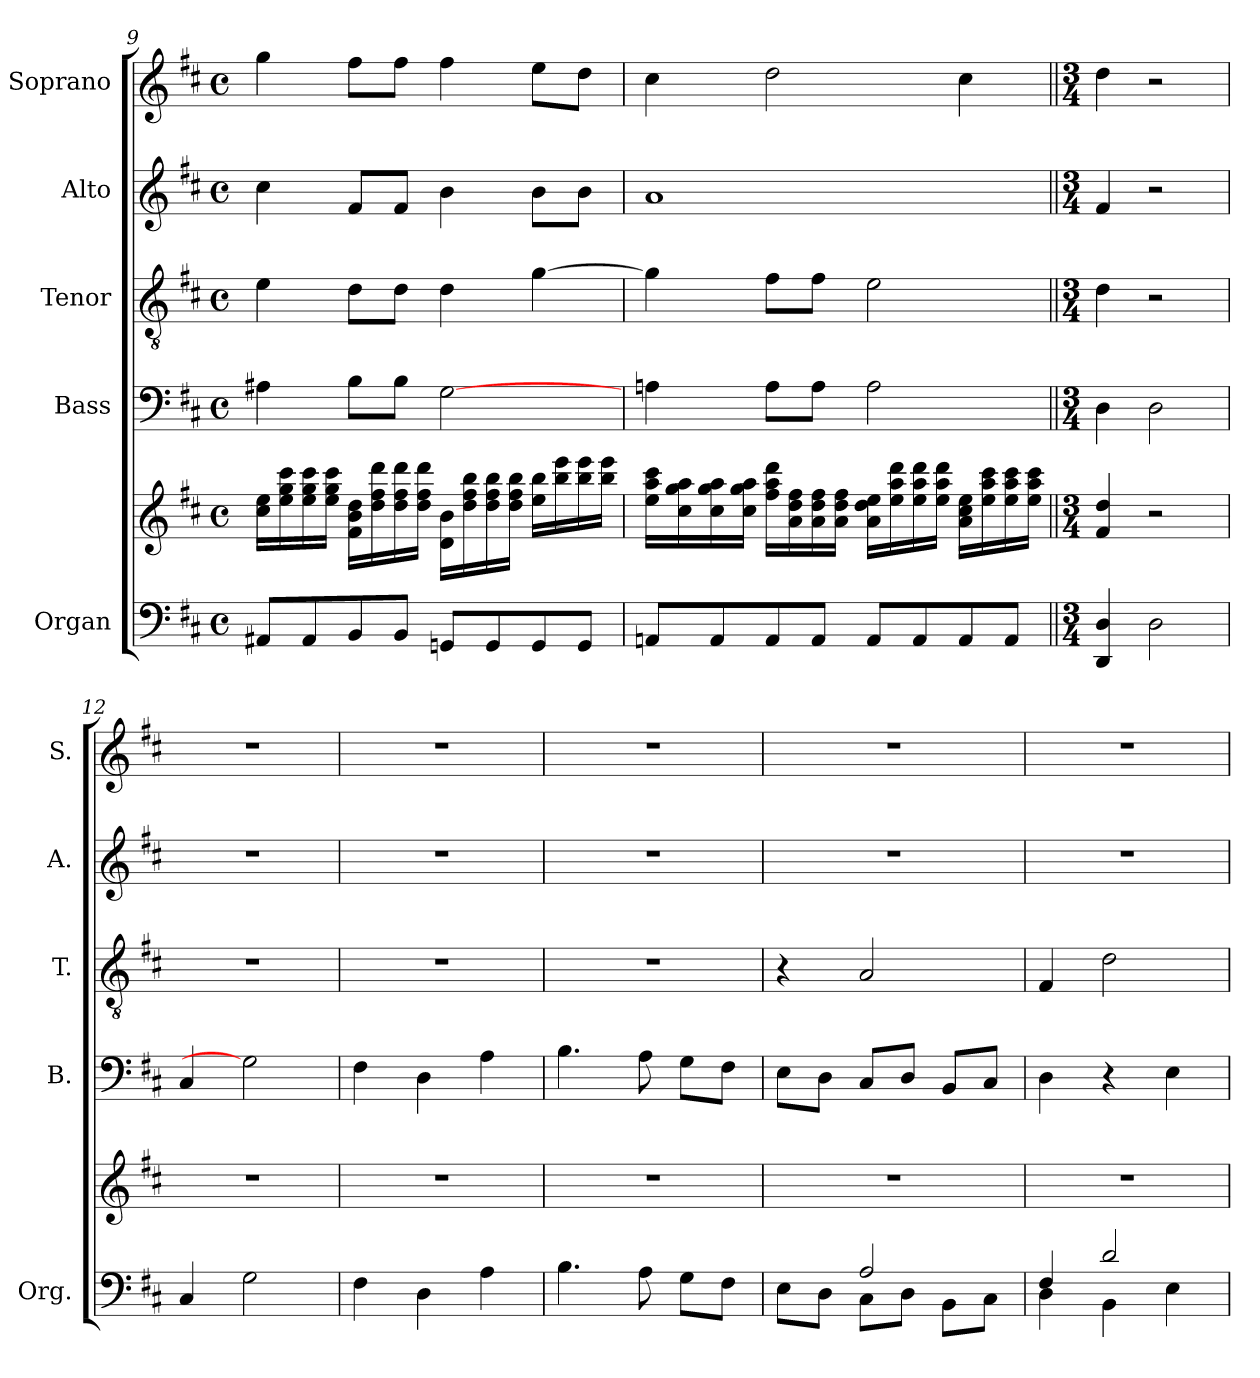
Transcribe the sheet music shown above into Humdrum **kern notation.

**kern	**kern	**kern	**kern	**kern	**kern
*part5	*part5	*part4	*part3	*part2	*part1
*staff6	*staff5	*staff4	*staff3	*staff2	*staff1
*I"Organ	*	*I"Bass	*I"Tenor	*I"Alto	*I"Soprano
*I'Org.	*	*I'B.	*I'T.	*I'A.	*I'S.
!!LO:LB:g=z
*clefF4	*clefG2	*clefF4	*clefGv2	*clefG2	*clefG2
*	*	*	*ITrd7c12	*	*
*k[f#c#]	*k[f#c#]	*k[f#c#]	*k[f#c#]	*k[f#c#]	*k[f#c#]
*D:	*D:	*D:	*D:	*D:	*D:
*M4/4	*M4/4	*M4/4	*M4/4	*M4/4	*M4/4
*met(c)	*met(c)	*met(c)	*met(c)	*met(c)	*met(c)
=9	=9	=9	=9	=9	=9
8AA#X/L	16cc#\ 16ee\LL	4A#X\	4E\	4cc#\	4gg\
.	16ee\ 16gg\ 16ccc#\	.	.	.	.
8AA#/	16ee\ 16gg\ 16ccc#\	.	.	.	.
.	16ee\ 16gg\ 16ccc#\JJ	.	.	.	.
8BB/	16f#\ 16b\ 16dd\LL	8B\L	8D\L	8f#/L	8ff#\L
.	16dd\ 16ff#\ 16ddd\	.	.	.	.
8BB/J	16dd\ 16ff#\ 16ddd\	8B\J	8D\J	8f#/J	8ff#\J
.	16dd\ 16ff#\ 16ddd\JJ	.	.	.	.
8GGn/L	16d\ 16b\LL	[2G\	4D\	4b\	4ff#\
.	16dd\ 16ff#\ 16bb\	.	.	.	.
8GG/	16dd\ 16ff#\ 16bb\	.	.	.	.
.	16dd\ 16ff#\ 16bb\JJ	.	.	.	.
8GG/	16ee\ 16bb\LL	.	[4G\	8b\L	8ee\L
.	16bb\ 16eee\	.	.	.	.
8GG/J	16bb\ 16eee\	.	.	8b\J	8dd\J
.	16bb\ 16eee\JJ	.	.	.	.
!!LO:PB:g=z
=10	=10	=10	=10	=10	=10
8AAn/L	16ee\ 16aa\ 16ccc#\LL	4An\	4G\]	1a	4cc#\
.	16cc#\ 16gg\ 16aa\	.	.	.	.
8AA/	16cc#\ 16gg\ 16aa\	.	.	.	.
.	16cc#\ 16gg\ 16aa\JJ	.	.	.	.
8AA/	16ff#\ 16aa\ 16ddd\LL	8A\L	8F#\L	.	2dd\
.	16a\ 16dd\ 16ff#\	.	.	.	.
8AA/J	16a\ 16dd\ 16ff#\	8A\J	8F#\J	.	.
.	16a\ 16dd\ 16ff#\JJ	.	.	.	.
8AA/L	16a\ 16dd\ 16ee\LL	2A\	2E\	.	.
.	16ee\ 16aa\ 16ddd\	.	.	.	.
8AA/	16ee\ 16aa\ 16ddd\	.	.	.	.
.	16ee\ 16aa\ 16ddd\JJ	.	.	.	.
8AA/	16a\ 16cc#\ 16ee\LL	.	.	.	4cc#\
.	16ee\ 16aa\ 16ccc#\	.	.	.	.
8AA/J	16ee\ 16aa\ 16ccc#\	.	.	.	.
.	16ee\ 16aa\ 16ccc#\JJ	.	.	.	.
=11||	=11||	=11||	=11||	=11||	=11||
*M3/4	*M3/4	*M3/4	*M3/4	*M3/4	*M3/4
*	*	*	*	*	*MM150
4DD/ 4D/	4f#/ 4dd/	4D\	4D\	4f#/	4dd\
2D\	2r	2D\	2r	2r	2r
=12	=12	=12	=12	=12	=12
4C#/	2.r	4C#/	2.r	2.r	2.r
2G\	.	2G\]	.	.	.
=13	=13	=13	=13	=13	=13
4F#\	2.r	4F#\	2.r	2.r	2.r
4D\	.	4D\	.	.	.
4A\	.	4A\	.	.	.
=14	=14	=14	=14	=14	=14
4.B\	2.r	4.B\	2.r	2.r	2.r
8A\	.	8A\	.	.	.
8G\L	.	8G\L	.	.	.
8F#\J	.	8F#\J	.	.	.
=15	=15	=15	=15	=15	=15
*^	*	*	*	*	*
4ryy	8E\L	2.r	8E\L	4r	2.r	2.r
.	8D\J	.	8D\J	.	.	.
2A/	8C#\L	.	8C#/L	2AA/	.	.
.	8D\J	.	8D/J	.	.	.
.	8BB\L	.	8BB/L	.	.	.
.	8C#\J	.	8C#/J	.	.	.
=16	=16	=16	=16	=16	=16	=16
4F#/	4D\	2.r	4D\	4FF#/	2.r	2.r
2d/	4BB\	.	4r	2D\	.	.
.	4E\	.	4E\	.	.	.
*v	*v	*	*	*	*	*
=	=	=	=	=	=
*-	*-	*-	*-	*-	*-
